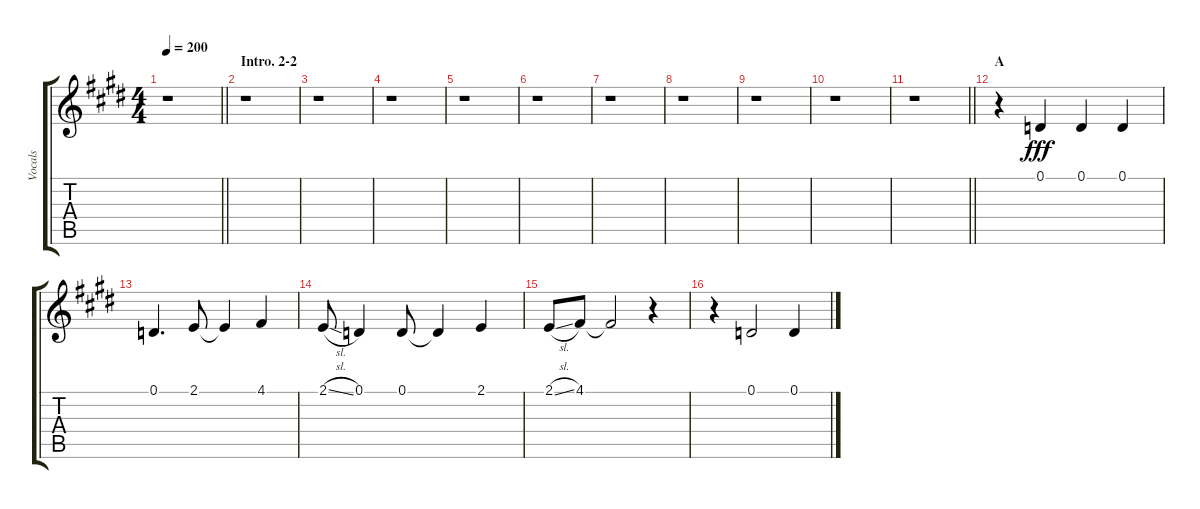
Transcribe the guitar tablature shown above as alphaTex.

\track ("Vocals" "Vocals") {instrument voiceoohs}
\staff {score tabs}
\tuning (D4 A3 F3 C3 G2 D2) {hide}
\ts (4 4)
\tempo 200
\clef g2
\barLineRight lightlight
\ks e
r.1{dy fff} |
\section ("" "Intro. 2-2")
r.1 |
r.1 |
r.1 |
r.1 |
r.1 |
r.1 |
r.1 |
r.1 |
r.1 |
\barLineRight lightlight
r.1 |
\section ("" "A")
r.4 0.1.4 0.1.4 0.1.4 |
0.1.4{d} 2.1.8 2.1{t}.4 4.1.4 |
2.1{sl}.8 0.1.4 0.1.8 0.1{t}.4 2.1.4 |
2.1{sl}.8 4.1.8 4.1{t}.2 r.4 |
r.4 0.1.2 0.1.4
